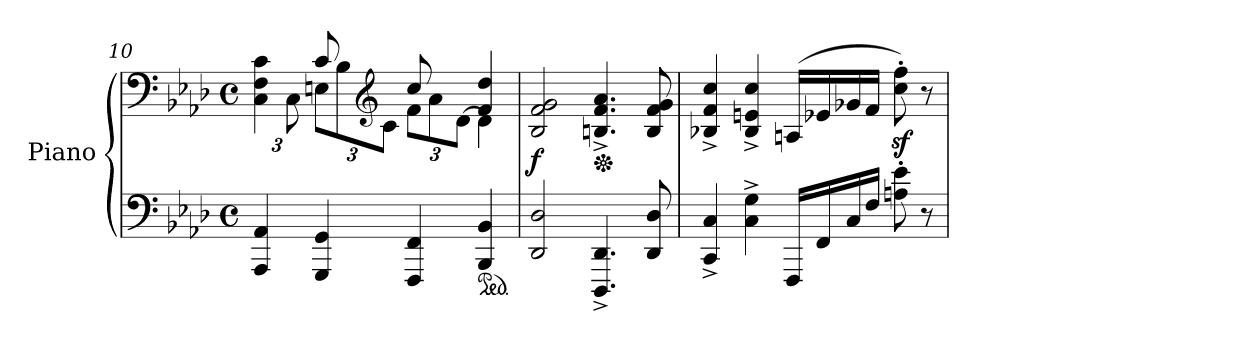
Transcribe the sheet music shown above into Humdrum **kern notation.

**kern	**kern	**dynam
*part1	*part1	*part1
*staff2	*staff1	*staff1/2
*I"Piano	*	*
*I'Pno.	*	*
*clefF4	*clefF4	*
*k[b-e-a-d-]	*k[b-e-a-d-]	*
*M4/4	*M4/4	*
*met(c)	*met(c)	*
=10	=10	=10
*	*^	*
*	*	*Xbrackettup	*
4AAA-/ 4AA-/	4rcyy	6C\ 6F\ 6c\	.
.	.	12C\	.
4GGG/ 4GG/	8c/	12En\L	.
.	.	12B-\	.
.	8ryy	.	.
*	*clefG2	*	*
.	.	12c\J	.
4FFF/ 4FF/	8cc/	12f\L	.
.	.	12a-\	.
.	8ryy	.	.
.	.	[12d-\J	.
*ped	*	*	*
4BBB-/ 4BB-/	4f/ 4dd-/	4d-\]	.
=11	=11	=11	=11
!	!	!	!LO:DY:a=2
*	*v	*v	*
2DD-/ 2D-/	2B-/ 2f/ 2g/	f
*	*Xped	*
4.DDD-/^ 4.DD-/^	4.Bn/^ 4.f/^ 4.a-/^	.
8DD-/ 8D-/	8B/ 8f/ 8g/	.
=12	=12	=12
4CC/^ 4C/^	4B-X/^ 4f/^ 4cc/^	.
4C\^ 4G\^	4B-/^ 4en/^ 4cc/^	.
16FFF/LL	(16An/LL	.
16FF/	16e-X/	.
16C/	16g-X/	.
16F/JJ	16f/JJ	.
8An\' 8e-\'	8cc\z<' 8ff\z<')	.
8r	8r	.
=	=	=
*-	*-	*-
